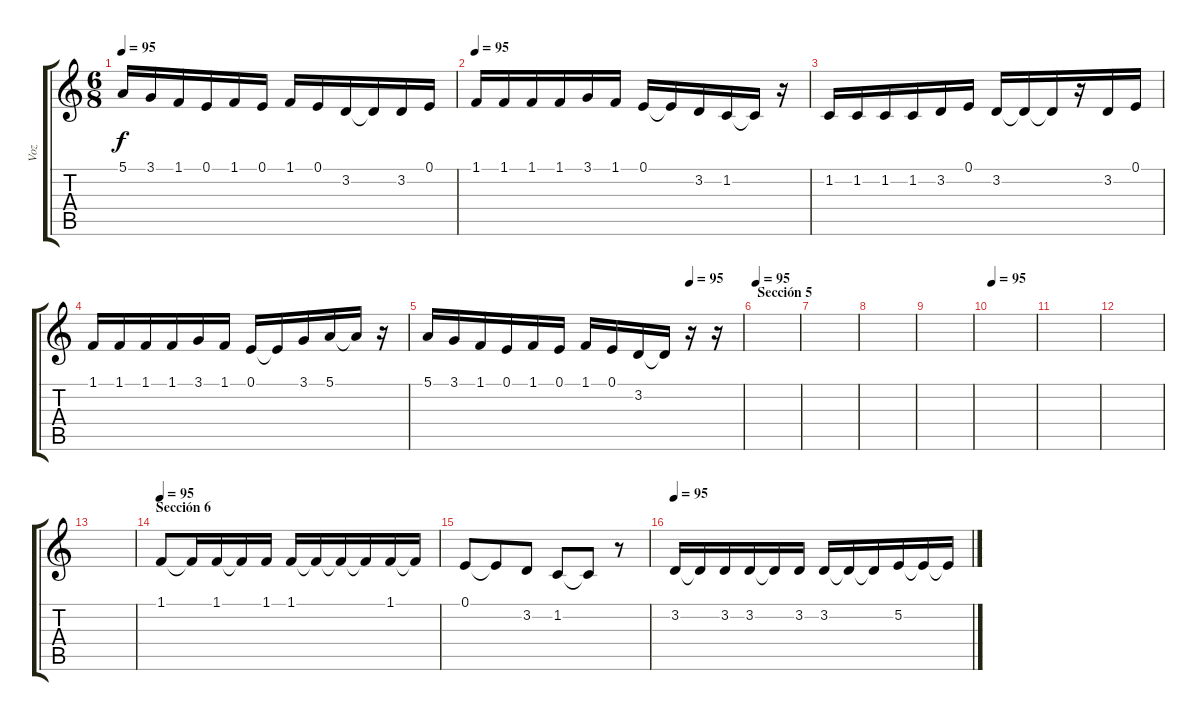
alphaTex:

\track ("Voz" "Voz") {instrument trumpet}
\staff {score tabs}
\tuning (E4 B3 G3 D3 A2 E2) {hide}
\ts (6 8)
\tempo 95
\clef g2
\ks c
5.1.16{dy f} 3.1.16 1.1.16 0.1.16 1.1.16 0.1.16 1.1.16 0.1.16 3.2.16 3.2{t}.16 3.2.16 0.1.16 |
\tempo 95
1.1.16 1.1.16 1.1.16 1.1.16 3.1.16 1.1.16 0.1.16 0.1{t}.16 3.2.16 1.2.16 1.2{t}.16 r.16 |
1.2.16 1.2.16 1.2.16 1.2.16 3.2.16 0.1.16 3.2.16 3.2{t}.16 3.2{t}.16 r.16 3.2.16 0.1.16 |
1.1.16 1.1.16 1.1.16 1.1.16 3.1.16 1.1.16 0.1.16 0.1{t}.16 3.1.16 5.1.16 5.1{t}.16 r.16 |
\tempo (95 0.8333333333333334)
5.1.16 3.1.16 1.1.16 0.1.16 1.1.16 0.1.16 1.1.16 0.1.16 3.2.16 3.2{t}.16 r.16 r.16 |
\section ("" "Sección 5")
\tempo 95
|
|
|
|
\tempo 95
|
|
|
|
\section ("" "Sección 6")
\tempo 95
1.1.8 1.1{t}.16 1.1.16 1.1{t}.16 1.1.16 1.1.16 1.1{t}.16 1.1{t}.16 1.1{t}.16 1.1.16 1.1{t}.16 |
0.1.8 0.1{t}.8 3.2.8 1.2.8 1.2{t}.8 r.8 |
\tempo 95
3.2.16 3.2{t}.16 3.2.16 3.2.16 3.2{t}.16 3.2.16 3.2.16 3.2{t}.16 3.2{t}.16 5.2.16 5.2{t}.16 5.2{t}.16
